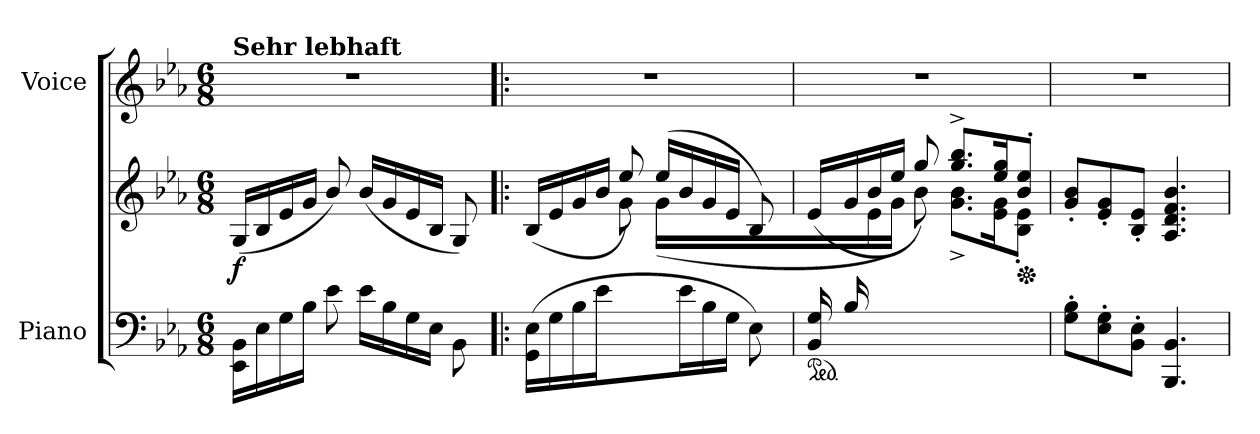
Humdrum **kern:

**kern	**kern	**dynam	**kern
*part2	*part2	*part2	*part1
*staff3	*staff2	*staff2/3	*staff1
*I"Piano	*	*	*I"Voice
*I'Pno	*	*	*
*clefF4	*clefG2	*	*clefG2
*k[b-e-a-]	*k[b-e-a-]	*	*k[b-e-a-]
*M6/8	*M6/8	*	*M6/8
=1	=1	=1	=1
!	!	!	!LO:TX:a:B:t=Sehr lebhaft
!	!	!LO:DY:b	!
16EE-\ 16BB-\LL	(16G/LL	f	2.r
16E-\	16B-/	.	.
16G\	16e-/	.	.
16B-\JJ	16g/JJ	.	.
8e-\	8b-/)	.	.
16e-\LL	(16b-/LL	.	.
16B-\	16g/	.	.
16G\	16e-/	.	.
16E-\JJ	16B-/JJ	.	.
8BB-\	8G/)	.	.
=2!|:	=2!|:	=2!|:	=2!|:
*	*^	*	*
(16GG\ 16E-\LL	(>16B-/LL	4ryy	.	2.r
16G\	16e-/	.	.	.
16B-\	16g/	.	.	.
16e-\JJ	16b-/JJ	.	.	.
8.ryy	8ee-/)	8g\)	.	.
.	(>16ee-/LL	(16g\LL	.	.
16e-\	16b-/	4ryy	.	.
16B-\	16g/	.	.	.
16G\JJ	16e-/JJ	.	.	.
8E-\)	8B-/)	.	.	.
.	.	16ryy	.	.
=3	=3	=3	=3	=3
*ped	*	*	*	*
(16BB-/ 16G/LL	(>16e-/LL	8ryy	.	2.r
16B-/	16g/	.	.	.
2ryy	16b-/	16e-\	.	.
.	16ee-/JJ	16g\JJ	.	.
.	8gg/)	8b-\)	.	.
.	8.gg/^ 8.bb-/^L	8.g\^ 8.b-\^L	.	.
.	16ee-/ 16gg/K	16e-\ 16g\K	.	.
*	*Xped	*	*	*
8ryy	8b-/' 8ee-/'J	8B-\' 8e-\'J	.	.
*	*v	*v	*	*
=4	=4	=4	=4
8G\' 8B-\'L	8g/' 8b-/'L	.	2.r
8E-\' 8G\'	8e-/' 8g/'	.	.
8BB-\' 8E-\'J	8B-/' 8e-/'J	.	.
4.BBB-/ 4.BB-/	4.A-/ 4.d/ 4.f/ 4.b-/	.	.
=	=	=	=
*-	*-	*-	*-
